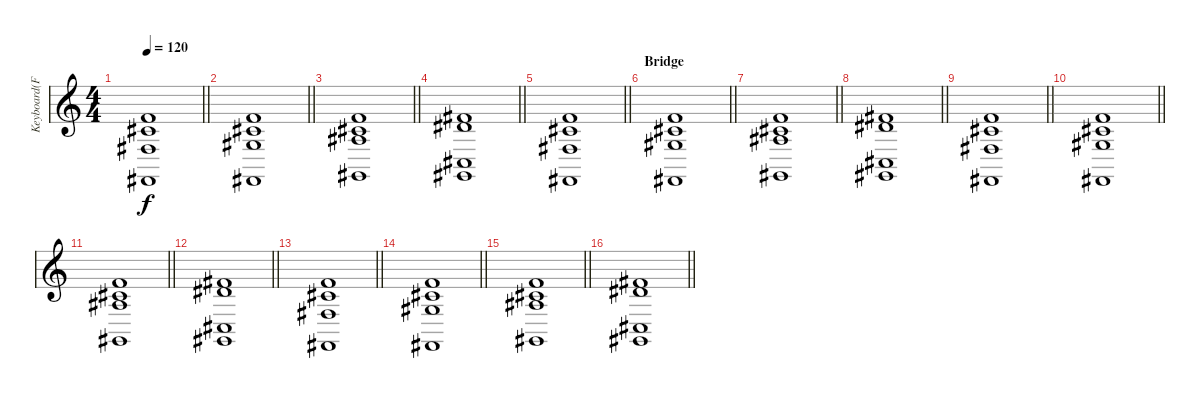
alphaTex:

\track ("Keyboard(FX)" "Keyboard(F") {instrument lead8bassandlead}
\staff {score}
\tuning (E4 B3 G3 D3 A2 E2) {hide}
\ts (4 4)
\tempo 120
\clef g2
\barLineRight lightlight
\ks c
(10.3 11.4 9.5 2.6).1{dy f} |
\barLineRight lightlight
(6.2 6.3 6.4 2.6).1 |
\barLineRight lightlight
(6.2 6.3 8.4 4.6).1 |
\barLineRight lightlight
(11.3 13.4 4.5 4.6).1 |
\barLineRight lightlight
(10.3 11.4 9.5 2.6).1 |
\section ("" "Bridge")
\barLineRight lightlight
(6.2 6.3 6.4 2.6).1 |
\barLineRight lightlight
(6.2 6.3 8.4 4.6).1 |
\barLineRight lightlight
(11.3 13.4 4.5 4.6).1 |
\barLineRight lightlight
(10.3 11.4 9.5 2.6).1 |
\barLineRight lightlight
(6.2 6.3 6.4 2.6).1 |
\barLineRight lightlight
(6.2 6.3 8.4 4.6).1 |
\barLineRight lightlight
(11.3 13.4 4.5 4.6).1 |
\barLineRight lightlight
(10.3 11.4 9.5 2.6).1 |
\barLineRight lightlight
(6.2 6.3 6.4 2.6).1 |
\barLineRight lightlight
(6.2 6.3 8.4 4.6).1 |
\barLineRight lightlight
(11.3 13.4 4.5 4.6).1
